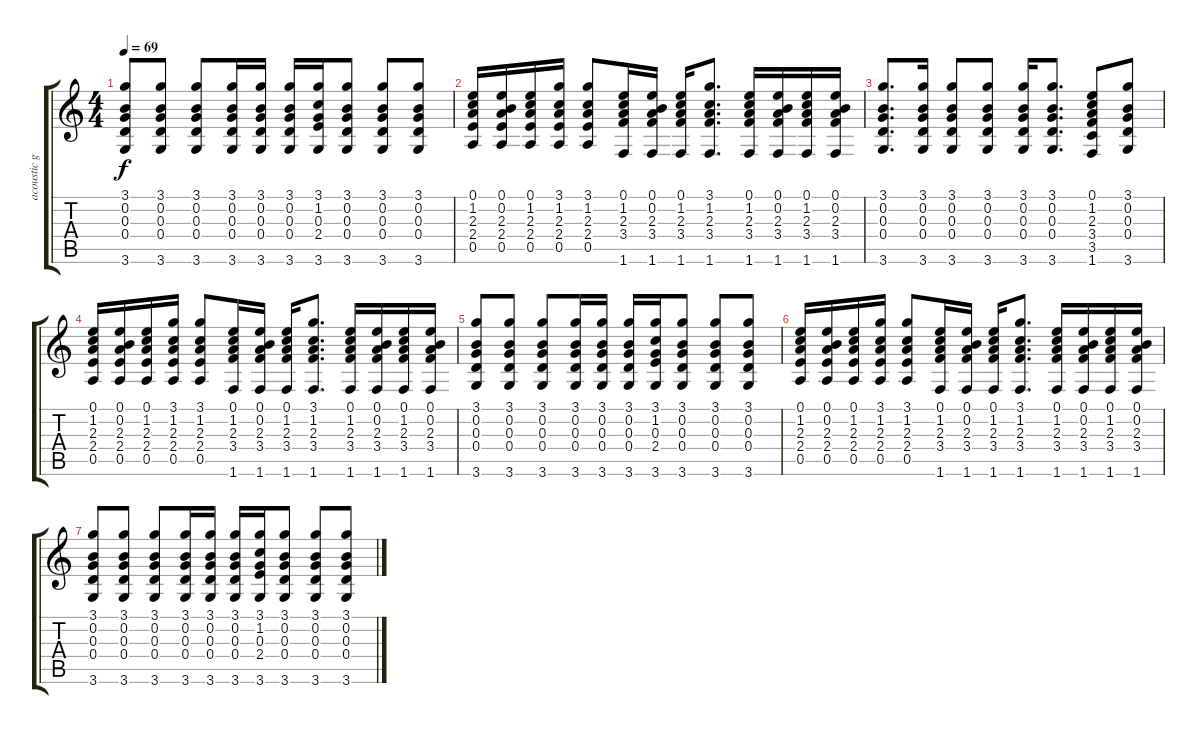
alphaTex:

\track ("acoustic guitar 12ch" "acoustic g") {instrument acousticguitarsteel}
\staff {score tabs}
\tuning (E4 B3 G3 D3 A2 E2) {hide}
\ts (4 4)
\tempo 69
\clef g2
\ks c
(3.1 0.2 0.3 0.4 3.6).8{dy f} (3.1 0.2 0.3 0.4 3.6).8 (3.1 0.2 0.3 0.4 3.6).8 (3.1 0.2 0.3 0.4 3.6).16 (3.1 0.2 0.3 0.4 3.6).16 (3.1 0.2 0.3 0.4 3.6).16 (3.1 1.2 0.3 2.4 3.6).16 (3.1 0.2 0.3 0.4 3.6).8 (3.1 0.2 0.3 0.4 3.6).8 (3.1 0.2 0.3 0.4 3.6).8 |
(0.1 1.2 2.3 2.4 0.5).16 (0.1 0.2 2.3 2.4 0.5).16 (0.1 1.2 2.3 2.4 0.5).16 (3.1 1.2 2.3 2.4 0.5).16 (3.1 1.2 2.3 2.4 0.5).8 (0.1 1.2 2.3 3.4 1.6).16 (0.1 0.2 2.3 3.4 1.6).16 (0.1 1.2 2.3 3.4 1.6).16 (3.1 1.2 2.3 3.4 1.6).8{d} (0.1 1.2 2.3 3.4 1.6).16 (0.1 0.2 2.3 3.4 1.6).16 (0.1 1.2 2.3 3.4 1.6).16 (0.1 0.2 2.3 3.4 1.6).16 |
(3.1 0.2 0.3 0.4 3.6).8{d} (3.1 0.2 0.3 0.4 3.6).16 (3.1 0.2 0.3 0.4 3.6).8 (3.1 0.2 0.3 0.4 3.6).8 (3.1 0.2 0.3 0.4 3.6).16 (3.1 0.2 0.3 0.4 3.6).8{d} (0.1 1.2 2.3 3.4 3.5 1.6).8 (3.1 0.2 0.3 0.4 3.6).8 |
(0.1 1.2 2.3 2.4 0.5).16 (0.1 0.2 2.3 2.4 0.5).16 (0.1 1.2 2.3 2.4 0.5).16 (3.1 1.2 2.3 2.4 0.5).16 (3.1 1.2 2.3 2.4 0.5).8 (0.1 1.2 2.3 3.4 1.6).16 (0.1 0.2 2.3 3.4 1.6).16 (0.1 1.2 2.3 3.4 1.6).16 (3.1 1.2 2.3 3.4 1.6).8{d} (0.1 1.2 2.3 3.4 1.6).16 (0.1 0.2 2.3 3.4 1.6).16 (0.1 1.2 2.3 3.4 1.6).16 (0.1 0.2 2.3 3.4 1.6).16 |
(3.1 0.2 0.3 0.4 3.6).8 (3.1 0.2 0.3 0.4 3.6).8 (3.1 0.2 0.3 0.4 3.6).8 (3.1 0.2 0.3 0.4 3.6).16 (3.1 0.2 0.3 0.4 3.6).16 (3.1 0.2 0.3 0.4 3.6).16 (3.1 1.2 0.3 2.4 3.6).16 (3.1 0.2 0.3 0.4 3.6).8 (3.1 0.2 0.3 0.4 3.6).8 (3.1 0.2 0.3 0.4 3.6).8 |
(0.1 1.2 2.3 2.4 0.5).16 (0.1 0.2 2.3 2.4 0.5).16 (0.1 1.2 2.3 2.4 0.5).16 (3.1 1.2 2.3 2.4 0.5).16 (3.1 1.2 2.3 2.4 0.5).8 (0.1 1.2 2.3 3.4 1.6).16 (0.1 0.2 2.3 3.4 1.6).16 (0.1 1.2 2.3 3.4 1.6).16 (3.1 1.2 2.3 3.4 1.6).8{d} (0.1 1.2 2.3 3.4 1.6).16 (0.1 0.2 2.3 3.4 1.6).16 (0.1 1.2 2.3 3.4 1.6).16 (0.1 0.2 2.3 3.4 1.6).16 |
(3.1 0.2 0.3 0.4 3.6).8 (3.1 0.2 0.3 0.4 3.6).8 (3.1 0.2 0.3 0.4 3.6).8 (3.1 0.2 0.3 0.4 3.6).16 (3.1 0.2 0.3 0.4 3.6).16 (3.1 0.2 0.3 0.4 3.6).16 (3.1 1.2 0.3 2.4 3.6).16 (3.1 0.2 0.3 0.4 3.6).8 (3.1 0.2 0.3 0.4 3.6).8 (3.1 0.2 0.3 0.4 3.6).8
